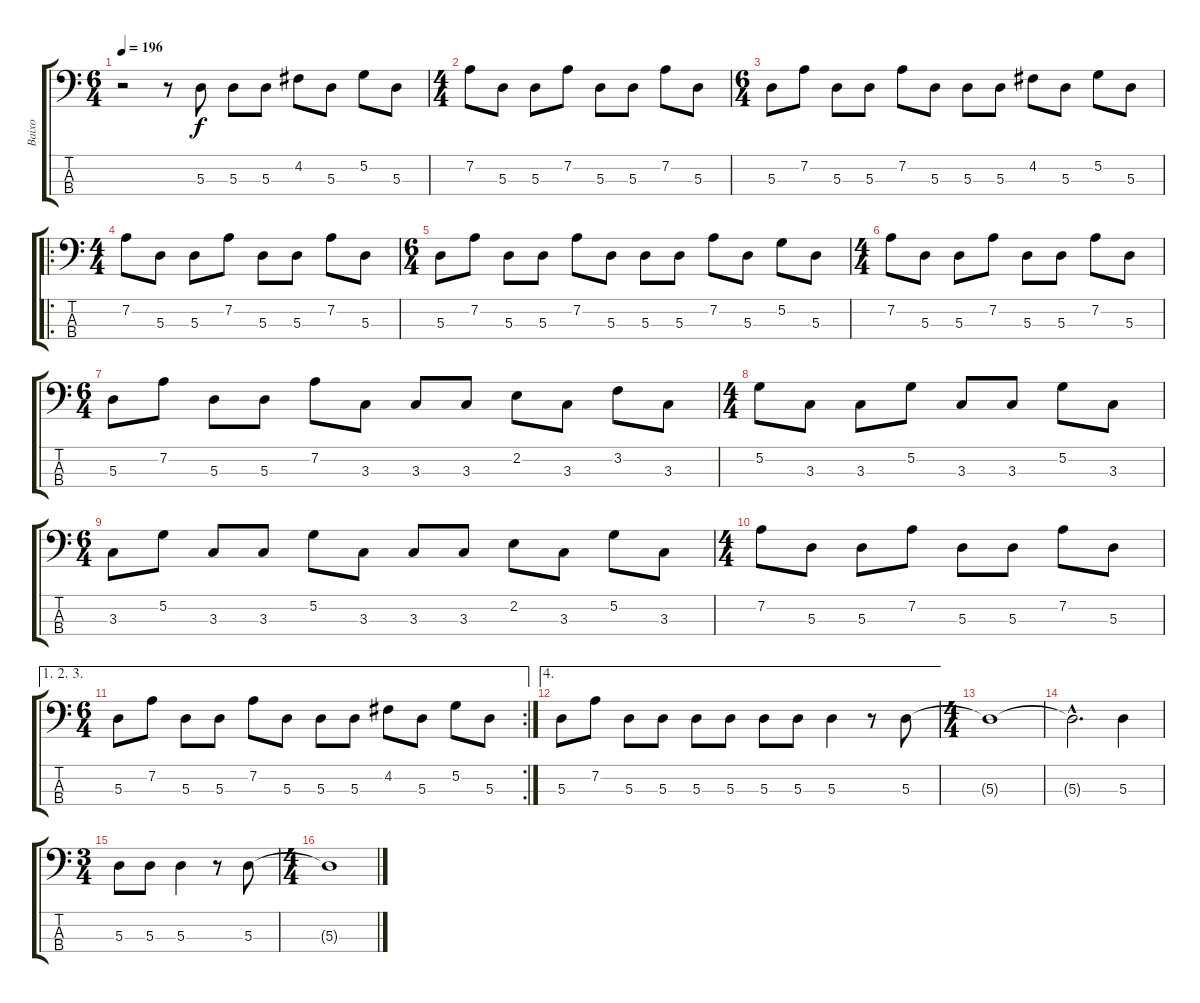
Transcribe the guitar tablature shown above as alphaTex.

\track ("Baixo" "Baixo") {instrument electricbassfinger}
\staff {score tabs}
\tuning (G2 D2 A1 E1) {hide}
\ts (6 4)
\tempo 196
\clef f4
\ks c
r.2{dy f instrument electricbassfinger} r.8 5.3.8 5.3.8 5.3.8 4.2.8 5.3.8 5.2.8 5.3.8 |
\ts (4 4)
7.2.8 5.3.8 5.3.8 7.2.8 5.3.8 5.3.8 7.2.8 5.3.8 |
\ts (6 4)
5.3.8 7.2.8 5.3.8 5.3.8 7.2.8 5.3.8 5.3.8 5.3.8 4.2.8 5.3.8 5.2.8 5.3.8 |
\ro
\ts (4 4)
7.2.8 5.3.8 5.3.8 7.2.8 5.3.8 5.3.8 7.2.8 5.3.8 |
\ts (6 4)
5.3.8 7.2.8 5.3.8 5.3.8 7.2.8 5.3.8 5.3.8 5.3.8 7.2.8 5.3.8 5.2.8 5.3.8 |
\ts (4 4)
7.2.8 5.3.8 5.3.8 7.2.8 5.3.8 5.3.8 7.2.8 5.3.8 |
\ts (6 4)
5.3.8 7.2.8 5.3.8 5.3.8 7.2.8 3.3.8 3.3.8 3.3.8 2.2.8 3.3.8 3.2.8 3.3.8 |
\ts (4 4)
5.2.8 3.3.8 3.3.8 5.2.8 3.3.8 3.3.8 5.2.8 3.3.8 |
\ts (6 4)
3.3.8 5.2.8 3.3.8 3.3.8 5.2.8 3.3.8 3.3.8 3.3.8 2.2.8 3.3.8 5.2.8 3.3.8 |
\ts (4 4)
7.2.8 5.3.8 5.3.8 7.2.8 5.3.8 5.3.8 7.2.8 5.3.8 |
\ae (1 2 3)
\rc 2
\ts (6 4)
5.3.8 7.2.8 5.3.8 5.3.8 7.2.8 5.3.8 5.3.8 5.3.8 4.2.8 5.3.8 5.2.8 5.3.8 |
\ae 4
5.3.8 7.2.8 5.3.8 5.3.8 5.3.8 5.3.8 5.3.8 5.3.8 5.3.4 r.8 5.3.8 |
\ts (4 4)
5.3{t}.1 |
5.3{hac t}.2{d} 5.3.4 |
\ts (3 4)
5.3.8 5.3.8 5.3.4 r.8 5.3.8 |
\ts (4 4)
5.3{t}.1
